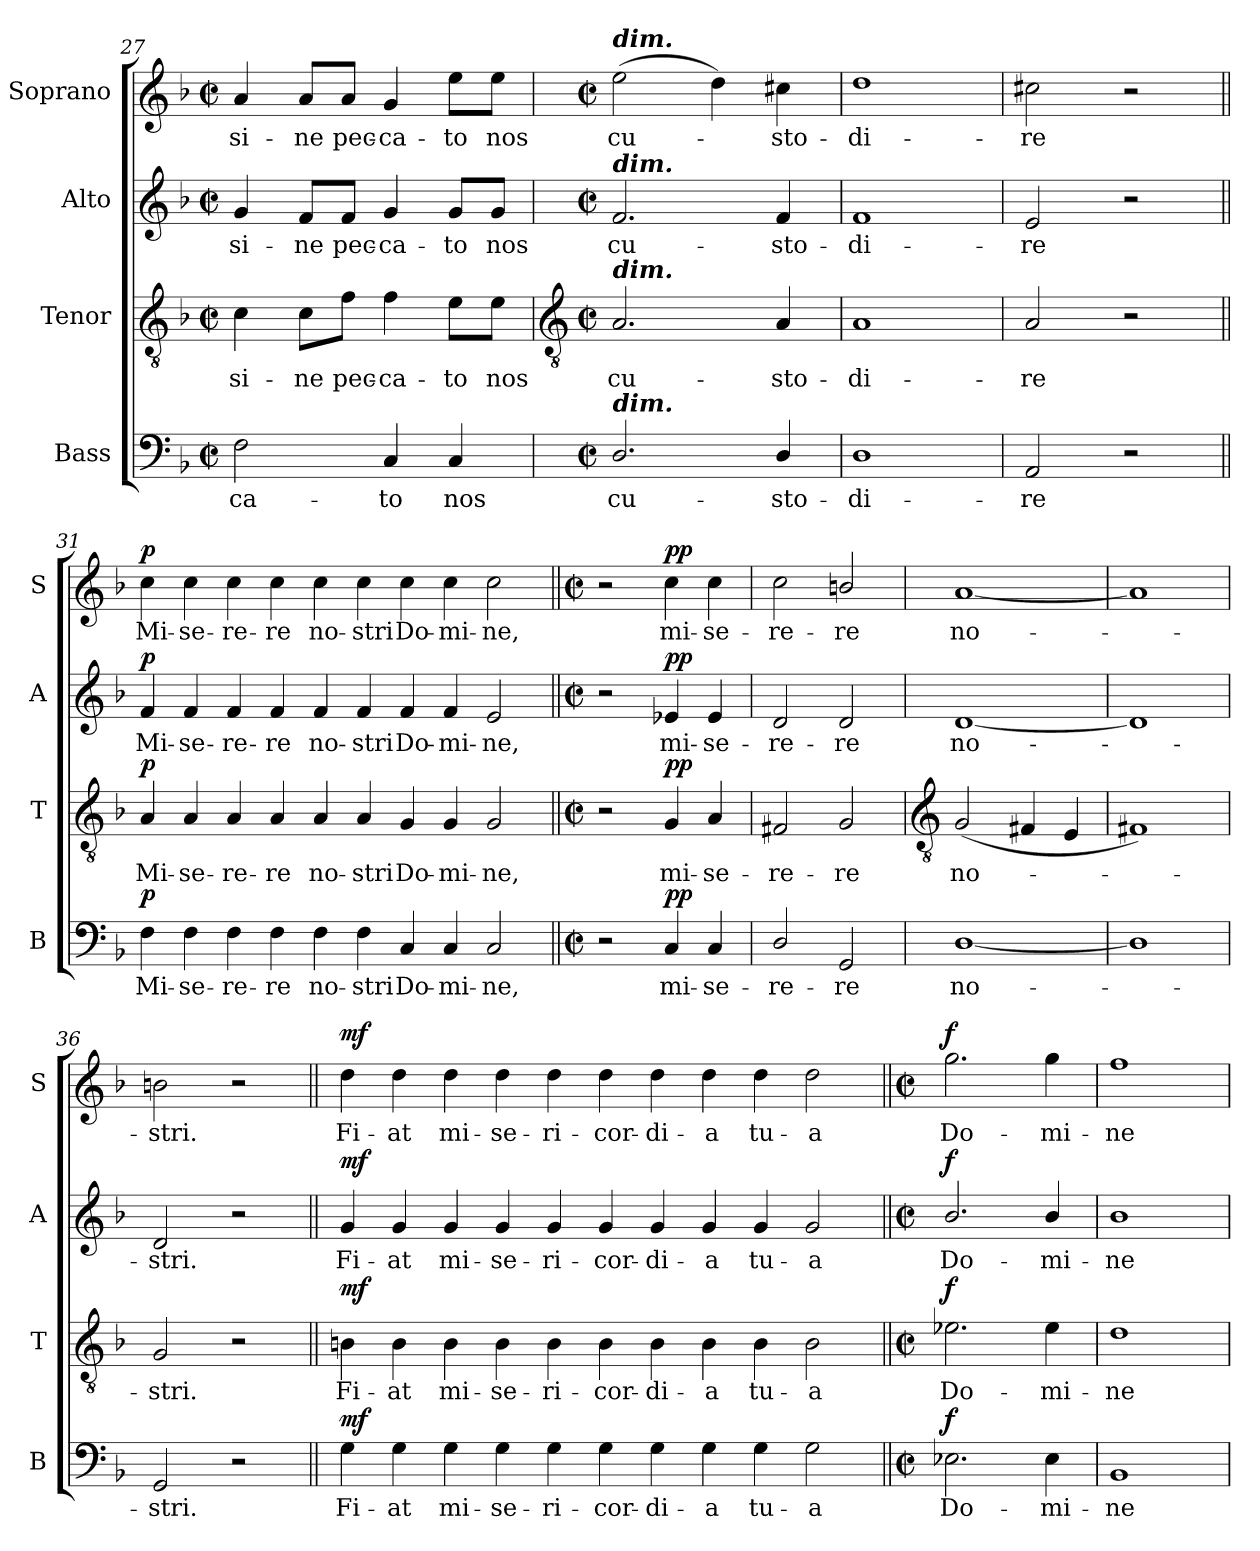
**kern	**text	**dynam	**kern	**text	**dynam	**kern	**text	**dynam	**kern	**text	**dynam
*part4	*part4	*part4	*part3	*part3	*part3	*part2	*part2	*part2	*part1	*part1	*part1
*staff4	*staff4	*staff4	*staff3	*staff3	*staff3	*staff2	*staff2	*staff2	*staff1	*staff1	*staff1
*I"Bass	*	*	*I"Tenor	*	*	*I"Alto	*	*	*I"Soprano	*	*
*I'B	*	*	*I'T	*	*	*I'A	*	*	*I'S	*	*
*clefF4	*	*	*clefGv2	*	*	*clefG2	*	*	*clefG2	*	*
*k[b-]	*	*	*k[b-]	*	*	*k[b-]	*	*	*k[b-]	*	*
*F:	*	*	*F:	*	*	*F:	*	*	*F:	*	*
*M2/2	*	*	*M2/2	*	*	*M2/2	*	*	*M2/2	*	*
*met(c|)	*	*	*met(c|)	*	*	*met(c|)	*	*	*met(c|)	*	*
=27	=27	=27	=27	=27	=27	=27	=27	=27	=27	=27	=27
!	!LO:LY:b	!	!	!LO:LY:b	!	!	!LO:LY:b	!	!	!LO:LY:b	!
2F	-ca-	.	4c	si-	.	4g	si-	.	4a	si-	.
!	!	!	!	!LO:LY:b	!	!	!LO:LY:b	!	!	!LO:LY:b	!
.	.	.	8c\L	-ne	.	8f/L	-ne	.	8a/L	-ne	.
!	!	!	!	!LO:LY:b	!	!	!LO:LY:b	!	!	!LO:LY:b	!
.	.	.	8f\J	pec-	.	8f/J	pec-	.	8a/J	pec-	.
!	!LO:LY:b	!	!	!LO:LY:b	!	!	!LO:LY:b	!	!	!LO:LY:b	!
4C	-to	.	4f	-ca-	.	4g	-ca-	.	4g	-ca-	.
!	!LO:LY:b	!	!	!LO:LY:b	!	!	!LO:LY:b	!	!	!LO:LY:b	!
4C	nos	.	8e\L	-to	.	8g/L	-to	.	8ee\L	-to	.
!	!	!	!	!LO:LY:b	!	!	!LO:LY:b	!	!	!LO:LY:b	!
.	.	.	8e\J	nos	.	8g/J	nos	.	8ee\J	nos	.
!!LO:LB:g=z
=28	=28	=28	=28	=28	=28	=28	=28	=28	=28	=28	=28
*	*	*	*clefGv2	*	*	*	*	*	*	*	*
*M2/2	*	*	*M2/2	*	*	*M2/2	*	*	*M2/2	*	*
*met(c|)	*	*	*met(c|)	*	*	*met(c|)	*	*	*met(c|)	*	*
!	!	!	!	!	!	!	!	!	!LO:TX:a:Bi:t=dim.	!	!
!	!	!	!	!	!	!LO:TX:a:Bi:t=dim.	!	!	!	!	!
!	!	!	!LO:TX:a:Bi:t=dim.	!	!	!	!	!	!	!	!
!LO:TX:a:Bi:t=dim.	!	!	!	!	!	!	!	!	!	!	!
!	!LO:LY:b	!	!	!LO:LY:b	!	!	!LO:LY:b	!	!	!LO:LY:b	!
2.D/	cu-	.	2.A	cu-	.	2.f	cu-	.	(>2ee	cu-	.
.	.	.	.	.	.	.	.	.	4dd)	.	.
!	!LO:LY:b	!	!	!LO:LY:b	!	!	!LO:LY:b	!	!	!LO:LY:b	!
4D/	-sto-	.	4A	-sto-	.	4f	-sto-	.	4cc#X	sto-	.
=29	=29	=29	=29	=29	=29	=29	=29	=29	=29	=29	=29
!	!LO:LY:b	!	!	!LO:LY:b	!	!	!LO:LY:b	!	!	!LO:LY:b	!
1D	-di-	.	1A	-di-	.	1f	-di-	.	1dd	-di-	.
=30	=30	=30	=30	=30	=30	=30	=30	=30	=30	=30	=30
!	!LO:LY:b	!	!	!LO:LY:b	!	!	!LO:LY:b	!	!	!LO:LY:b	!
2AA	-re	.	2A	-re	.	2e	-re	.	2cc#X	-re	.
2r	.	.	2r	.	.	2r	.	.	2r	.	.
=31||	=31||	=31||	=31||	=31||	=31||	=31||	=31||	=31||	=31||	=31||	=31||
!	!LO:LY:b	!LO:DY:b	!	!LO:LY:b	!LO:DY:b	!	!LO:LY:b	!LO:DY:b	!	!LO:LY:b	!LO:DY:b
4F	Mi-	p	4A	Mi-	p	4f	Mi-	p	4cc	Mi-	p
!	!LO:LY:b	!	!	!LO:LY:b	!	!	!LO:LY:b	!	!	!LO:LY:b	!
4F	-se-	.	4A	-se-	.	4f	-se-	.	4cc	-se-	.
!	!LO:LY:b	!	!	!LO:LY:b	!	!	!LO:LY:b	!	!	!LO:LY:b	!
4F	-re-	.	4A	-re-	.	4f	-re-	.	4cc	-re-	.
!	!LO:LY:b	!	!	!LO:LY:b	!	!	!LO:LY:b	!	!	!LO:LY:b	!
4F	-re	.	4A	-re	.	4f	-re	.	4cc	-re	.
!	!LO:LY:b	!	!	!LO:LY:b	!	!	!LO:LY:b	!	!	!LO:LY:b	!
4F	no-	.	4A	no-	.	4f	no-	.	4cc	no-	.
!	!LO:LY:b	!	!	!LO:LY:b	!	!	!LO:LY:b	!	!	!LO:LY:b	!
4F	-stri	.	4A	-stri	.	4f	-stri	.	4cc	-stri	.
!	!LO:LY:b	!	!	!LO:LY:b	!	!	!LO:LY:b	!	!	!LO:LY:b	!
4C	Do-	.	4G	Do-	.	4f	Do-	.	4cc	Do-	.
!	!LO:LY:b	!	!	!LO:LY:b	!	!	!LO:LY:b	!	!	!LO:LY:b	!
4C	-mi-	.	4G	-mi-	.	4f	-mi-	.	4cc	-mi-	.
!	!LO:LY:b	!	!	!LO:LY:b	!	!	!LO:LY:b	!	!	!LO:LY:b	!
2C	-ne,	.	2G	-ne,	.	2e	-ne,	.	2cc	-ne,	.
=32||	=32||	=32||	=32||	=32||	=32||	=32||	=32||	=32||	=32||	=32||	=32||
*M2/2	*	*	*M2/2	*	*	*M2/2	*	*	*M2/2	*	*
*met(c|)	*	*	*met(c|)	*	*	*met(c|)	*	*	*met(c|)	*	*
2r	.	.	2r	.	.	2r	.	.	2r	.	.
!	!LO:LY:b	!LO:DY:b	!	!LO:LY:b	!LO:DY:b	!	!LO:LY:b	!LO:DY:b	!	!LO:LY:b	!LO:DY:b
4C	mi-	pp	4G	mi-	pp	4e-X	mi-	pp	4cc	mi-	pp
!	!LO:LY:b	!	!	!LO:LY:b	!	!	!LO:LY:b	!	!	!LO:LY:b	!
4C	-se-	.	4A	-se-	.	4e-	-se-	.	4cc	-se-	.
=33	=33	=33	=33	=33	=33	=33	=33	=33	=33	=33	=33
!	!LO:LY:b	!	!	!LO:LY:b	!	!	!LO:LY:b	!	!	!LO:LY:b	!
2D/	-re-	.	2F#X	-re-	.	2d	-re-	.	2cc	-re-	.
!	!LO:LY:b	!	!	!LO:LY:b	!	!	!LO:LY:b	!	!	!LO:LY:b	!
2GG	-re	.	2G	-re	.	2d	-re	.	2bn/	-re	.
!!LO:LB:g=z
=34	=34	=34	=34	=34	=34	=34	=34	=34	=34	=34	=34
*	*	*	*clefGv2	*	*	*	*	*	*	*	*
!	!LO:LY:b	!	!	!LO:LY:b	!	!	!LO:LY:b	!	!	!LO:LY:b	!
[1D/	no-	.	(<2G	no-	.	[1d	no-	.	[1a	no-	.
.	.	.	4F#X	.	.	.	.	.	.	.	.
.	.	.	4E	.	.	.	.	.	.	.	.
=35	=35	=35	=35	=35	=35	=35	=35	=35	=35	=35	=35
1D/]	.	.	1F#X)	.	.	1d]	.	.	1a]	.	.
=36	=36	=36	=36	=36	=36	=36	=36	=36	=36	=36	=36
!	!LO:LY:b	!	!	!LO:LY:b	!	!	!LO:LY:b	!	!	!LO:LY:b	!
2GG	stri.	.	2G	stri.	.	2d	stri.	.	2bn	stri.	.
2r	.	.	2r	.	.	2r	.	.	2r	.	.
=37||	=37||	=37||	=37||	=37||	=37||	=37||	=37||	=37||	=37||	=37||	=37||
!	!LO:LY:b	!LO:DY:b	!	!LO:LY:b	!LO:DY:b	!	!LO:LY:b	!LO:DY:b	!	!LO:LY:b	!LO:DY:b
4G	Fi-	mf	4Bn	Fi-	mf	4g	Fi-	mf	4dd	Fi-	mf
!	!LO:LY:b	!	!	!LO:LY:b	!	!	!LO:LY:b	!	!	!LO:LY:b	!
4G	-at	.	4B	-at	.	4g	-at	.	4dd	-at	.
!	!LO:LY:b	!	!	!LO:LY:b	!	!	!LO:LY:b	!	!	!LO:LY:b	!
4G	mi-	.	4B	mi-	.	4g	mi-	.	4dd	mi-	.
!	!LO:LY:b	!	!	!LO:LY:b	!	!	!LO:LY:b	!	!	!LO:LY:b	!
4G	-se-	.	4B	-se-	.	4g	-se-	.	4dd	-se-	.
!	!LO:LY:b	!	!	!LO:LY:b	!	!	!LO:LY:b	!	!	!LO:LY:b	!
4G	-ri-	.	4B	-ri-	.	4g	-ri-	.	4dd	-ri-	.
!	!LO:LY:b	!	!	!LO:LY:b	!	!	!LO:LY:b	!	!	!LO:LY:b	!
4G	-cor-	.	4B	-cor-	.	4g	-cor-	.	4dd	-cor-	.
!	!LO:LY:b	!	!	!LO:LY:b	!	!	!LO:LY:b	!	!	!LO:LY:b	!
4G	-di-	.	4B	-di-	.	4g	-di-	.	4dd	-di-	.
!	!LO:LY:b	!	!	!LO:LY:b	!	!	!LO:LY:b	!	!	!LO:LY:b	!
4G	-a	.	4B	-a	.	4g	-a	.	4dd	-a	.
!	!LO:LY:b	!	!	!LO:LY:b	!	!	!LO:LY:b	!	!	!LO:LY:b	!
4G	tu-	.	4B	tu-	.	4g	tu-	.	4dd	tu-	.
!	!LO:LY:b	!	!	!LO:LY:b	!	!	!LO:LY:b	!	!	!LO:LY:b	!
2G	-a	.	2B	-a	.	2g	-a	.	2dd	-a	.
=38||	=38||	=38||	=38||	=38||	=38||	=38||	=38||	=38||	=38||	=38||	=38||
*M2/2	*	*	*M2/2	*	*	*M2/2	*	*	*M2/2	*	*
*met(c|)	*	*	*met(c|)	*	*	*met(c|)	*	*	*met(c|)	*	*
!	!LO:LY:b	!LO:DY:b	!	!LO:LY:b	!LO:DY:b	!	!LO:LY:b	!LO:DY:b	!	!LO:LY:b	!LO:DY:b
2.E-X	Do-	f	2.e-X	Do-	f	2.b-/	Do-	f	2.gg	Do-	f
!	!LO:LY:b	!	!	!LO:LY:b	!	!	!LO:LY:b	!	!	!LO:LY:b	!
4E-	-mi-	.	4e-	-mi-	.	4b-/	-mi-	.	4gg	-mi-	.
=39	=39	=39	=39	=39	=39	=39	=39	=39	=39	=39	=39
!	!LO:LY:b	!	!	!LO:LY:b	!	!	!LO:LY:b	!	!	!LO:LY:b	!
1BB-	-ne	.	1d	-ne	.	1b-	-ne	.	1ff	-ne	.
=	=	=	=	=	=	=	=	=	=	=	=
*-	*-	*-	*-	*-	*-	*-	*-	*-	*-	*-	*-
